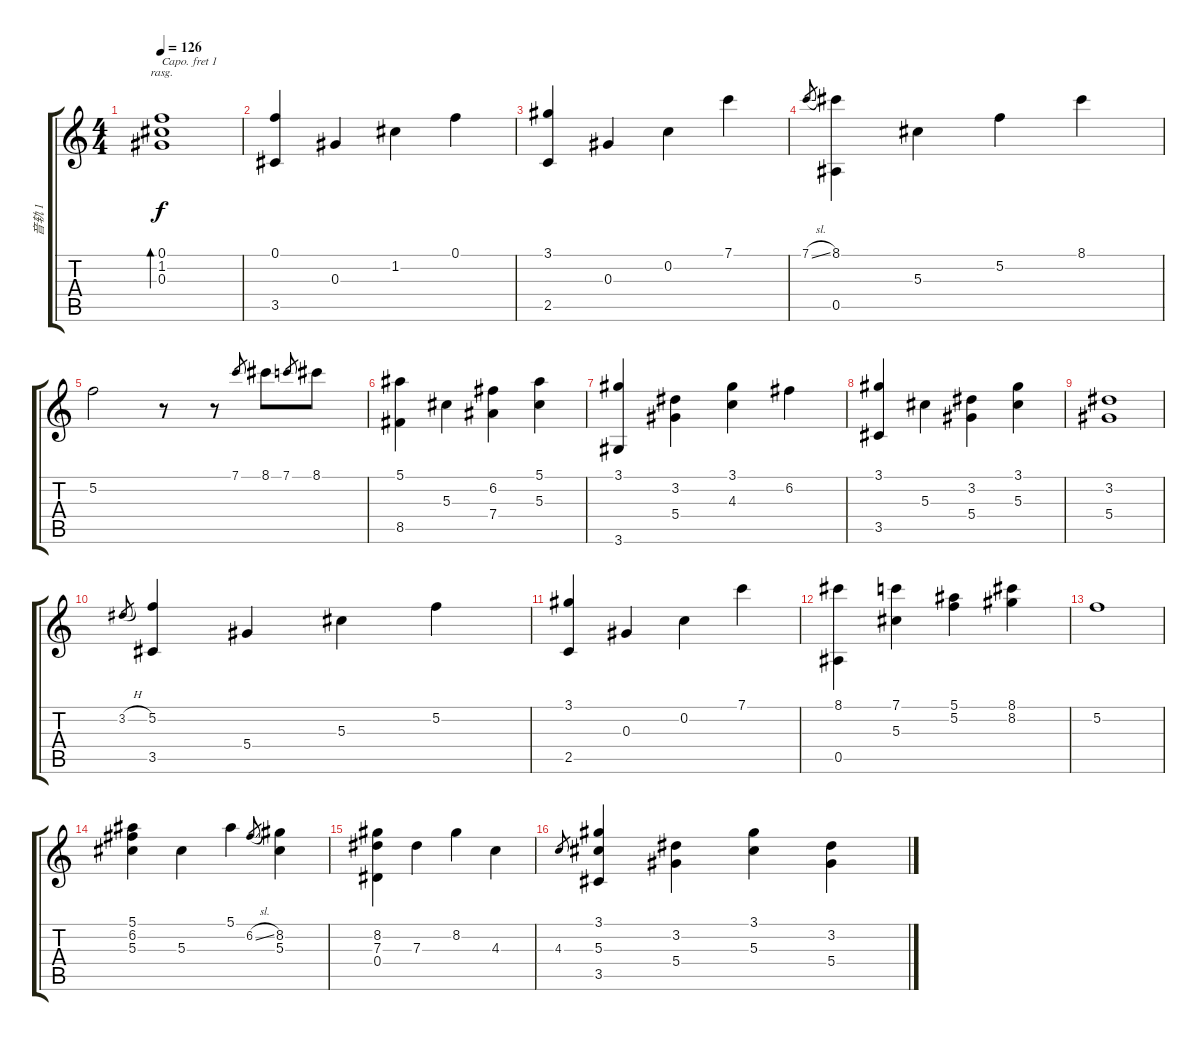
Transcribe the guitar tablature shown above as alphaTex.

\track ("音轨 1" "音轨 1") {instrument acousticguitarsteel}
\staff {score tabs}
\capo 1
\tuning (E4 B3 G3 D3 A2 E2) {hide}
\ts (4 4)
\tempo 126
\clef g2
\ks c
(0.1 1.2 0.3).1{bd 480 rasg ii dy f} |
(0.1 3.5).4 0.3.4 1.2.4 0.1.4 |
(3.1 2.5).4 0.3.4 0.2.4 7.1.4 |
7.1{sl}.8{gr} (8.1 0.5).4 5.3.4 5.2.4 8.1.4 |
5.2.2 r.8 r.8 7.1.8{gr} 8.1.8 7.1.8{gr} 8.1.8 |
(5.1 8.5).4 5.3.4 (6.2 7.4).4 (5.1 5.3).4 |
(3.1 3.6).4 (3.2 5.4).4 (3.1 4.3).4 6.2.4 |
(3.1 3.5).4 5.3.4 (3.2 5.4).4 (3.1 5.3).4 |
(3.2 5.4).1 |
3.2{h}.8{gr} (5.2 3.5).4 5.4.4 5.3.4 5.2.4 |
(3.1 2.5).4 0.3.4 0.2.4 7.1.4 |
(8.1 0.5).4 (7.1 5.3).4 (5.1 5.2).4 (8.1 8.2).4 |
5.2.1 |
(5.1 6.2 5.3).4 5.3.4 5.1.4 6.2{sl}.8{gr} (8.2 5.3).4 |
(8.2 7.3 0.4).4 7.3.4 8.2.4 4.3.4 |
4.3.8{gr} (3.1 5.3 3.5).4 (3.2 5.4).4 (3.1 5.3).4 (3.2 5.4).4
